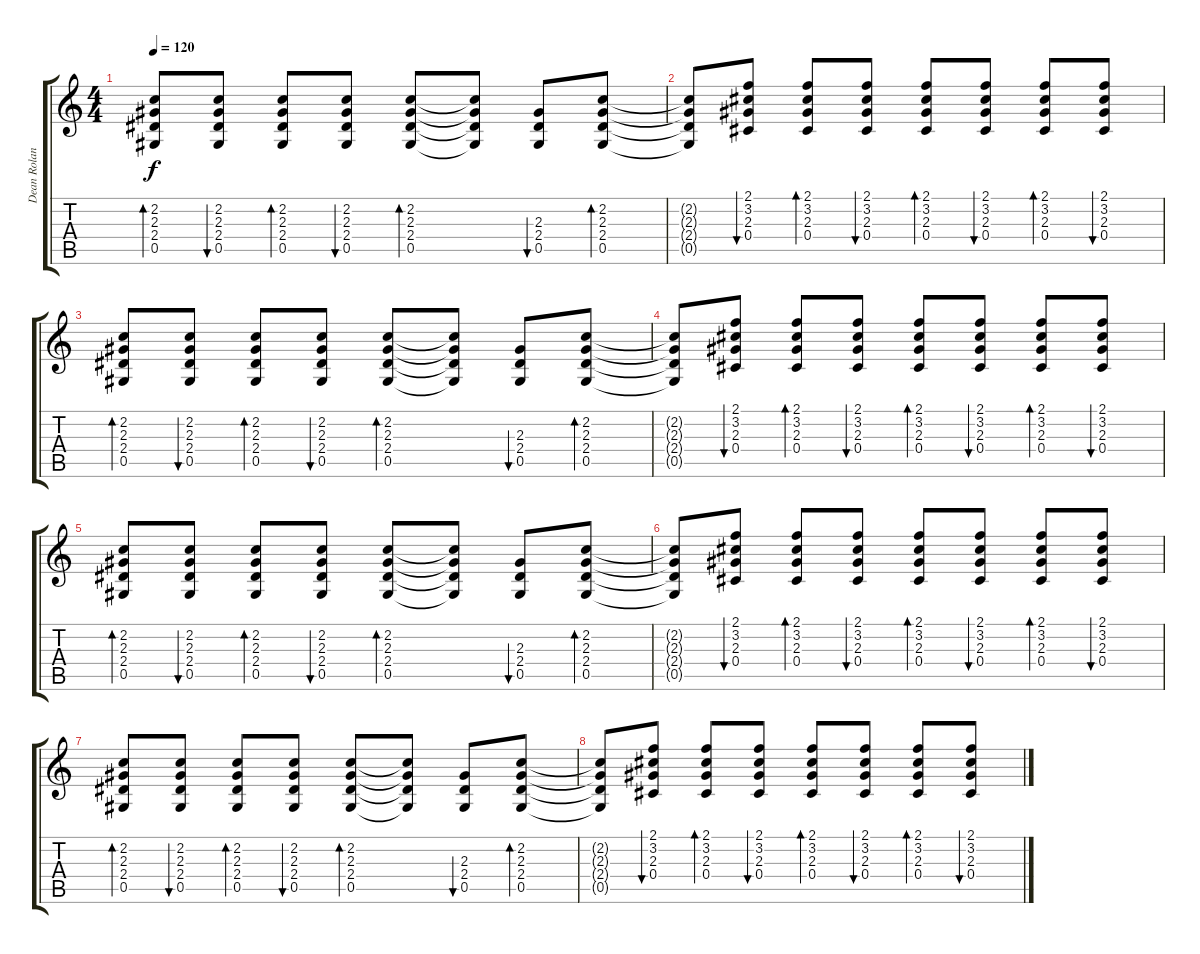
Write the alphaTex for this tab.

\track ("Dean Roland" "Dean Rolan") {instrument acousticguitarsteel}
\staff {score tabs}
\tuning (Eb4 Bb3 Gb3 Db3 Ab2 Eb2) {hide}
\ts (4 4)
\tempo 120
\clef g2
\ks c
(2.2 2.3 2.4 0.5).8{bd 60 dy f} (2.2 2.3 2.4 0.5).8{bu 60} (2.2 2.3 2.4 0.5).8{bd 60} (2.2 2.3 2.4 0.5).8{bu 60} (2.2 2.3 2.4 0.5).8{bd 60} (2.2{t} 2.3{t} 2.4{t} 0.5{t}).8 (2.3 2.4 0.5).8{bu 60} (2.2 2.3 2.4 0.5).8{bd 60} |
(2.2{t} 2.3{t} 2.4{t} 0.5{t}).8 (2.1 3.2 2.3 0.4).8{bu 60} (2.1 3.2 2.3 0.4).8{bd 60} (2.1 3.2 2.3 0.4).8{bu 60} (2.1 3.2 2.3 0.4).8{bd 60} (2.1 3.2 2.3 0.4).8{bu 60} (2.1 3.2 2.3 0.4).8{bd 60} (2.1 3.2 2.3 0.4).8{bu 60} |
(2.2 2.3 2.4 0.5).8{bd 60} (2.2 2.3 2.4 0.5).8{bu 60} (2.2 2.3 2.4 0.5).8{bd 60} (2.2 2.3 2.4 0.5).8{bu 60} (2.2 2.3 2.4 0.5).8{bd 60} (2.2{t} 2.3{t} 2.4{t} 0.5{t}).8 (2.3 2.4 0.5).8{bu 60} (2.2 2.3 2.4 0.5).8{bd 60} |
(2.2{t} 2.3{t} 2.4{t} 0.5{t}).8 (2.1 3.2 2.3 0.4).8{bu 60} (2.1 3.2 2.3 0.4).8{bd 60} (2.1 3.2 2.3 0.4).8{bu 60} (2.1 3.2 2.3 0.4).8{bd 60} (2.1 3.2 2.3 0.4).8{bu 60} (2.1 3.2 2.3 0.4).8{bd 60} (2.1 3.2 2.3 0.4).8{bu 60} |
(2.2 2.3 2.4 0.5).8{bd 60} (2.2 2.3 2.4 0.5).8{bu 60} (2.2 2.3 2.4 0.5).8{bd 60} (2.2 2.3 2.4 0.5).8{bu 60} (2.2 2.3 2.4 0.5).8{bd 60} (2.2{t} 2.3{t} 2.4{t} 0.5{t}).8 (2.3 2.4 0.5).8{bu 60} (2.2 2.3 2.4 0.5).8{bd 60} |
(2.2{t} 2.3{t} 2.4{t} 0.5{t}).8 (2.1 3.2 2.3 0.4).8{bu 60} (2.1 3.2 2.3 0.4).8{bd 60} (2.1 3.2 2.3 0.4).8{bu 60} (2.1 3.2 2.3 0.4).8{bd 60} (2.1 3.2 2.3 0.4).8{bu 60} (2.1 3.2 2.3 0.4).8{bd 60} (2.1 3.2 2.3 0.4).8{bu 60} |
(2.2 2.3 2.4 0.5).8{bd 60} (2.2 2.3 2.4 0.5).8{bu 60} (2.2 2.3 2.4 0.5).8{bd 60} (2.2 2.3 2.4 0.5).8{bu 60} (2.2 2.3 2.4 0.5).8{bd 60} (2.2{t} 2.3{t} 2.4{t} 0.5{t}).8 (2.3 2.4 0.5).8{bu 60} (2.2 2.3 2.4 0.5).8{bd 60} |
(2.2{t} 2.3{t} 2.4{t} 0.5{t}).8 (2.1 3.2 2.3 0.4).8{bu 60} (2.1 3.2 2.3 0.4).8{bd 60} (2.1 3.2 2.3 0.4).8{bu 60} (2.1 3.2 2.3 0.4).8{bd 60} (2.1 3.2 2.3 0.4).8{bu 60} (2.1 3.2 2.3 0.4).8{bd 60} (2.1 3.2 2.3 0.4).8{bu 60}
